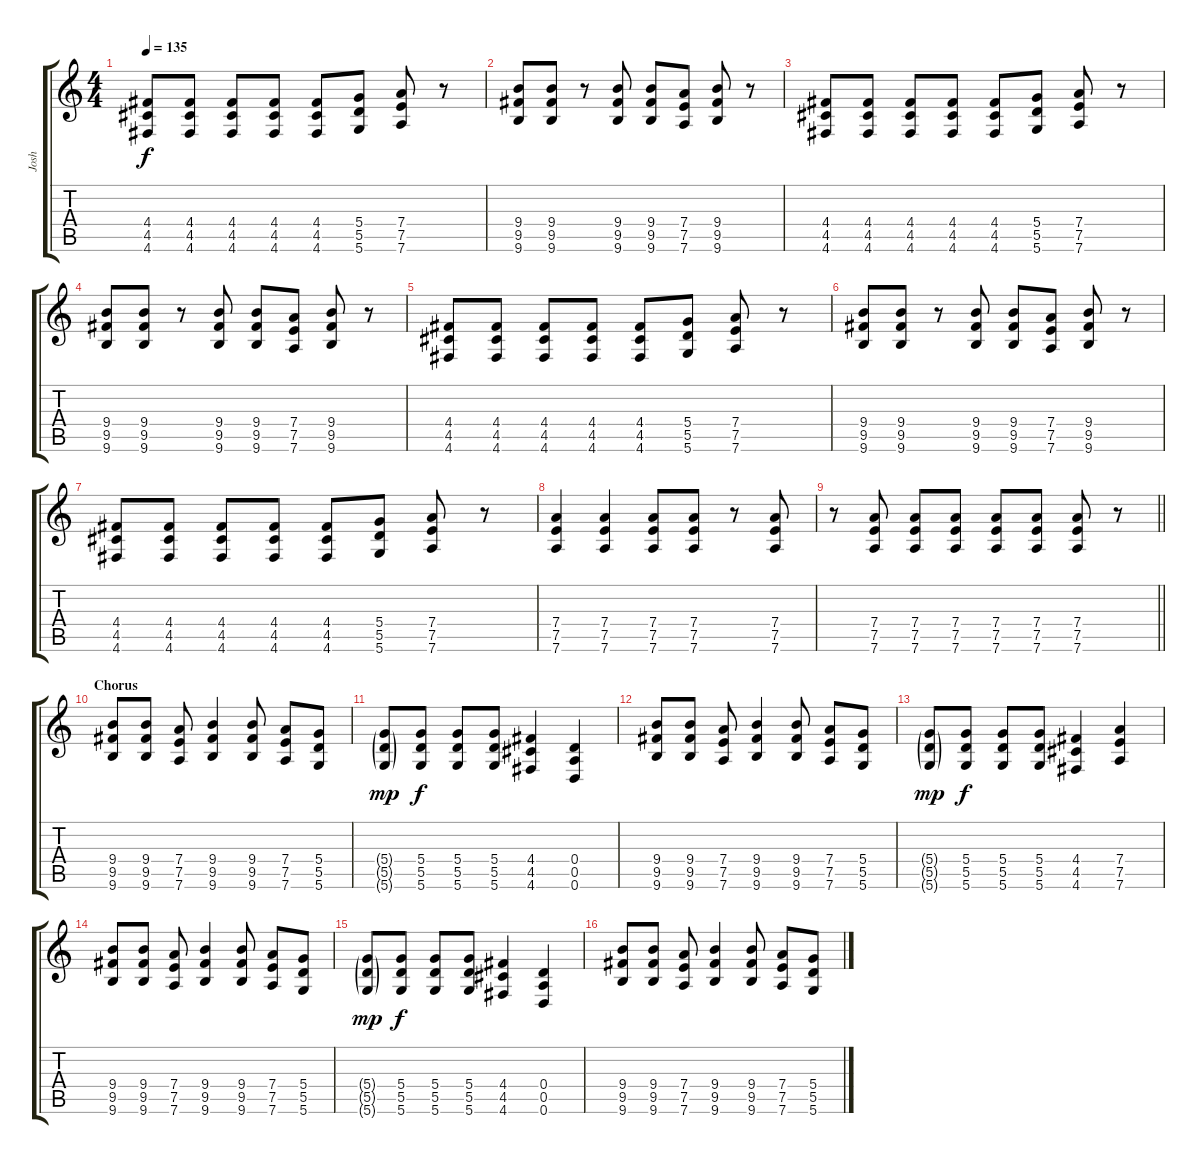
\track ("Josh" "Josh") {instrument overdrivenguitar}
\staff {score tabs}
\tuning (E4 B3 G3 D3 A2 D2) {hide}
\ts (4 4)
\tempo 135
\clef g2
\ks c
(4.4 4.5 4.6).8{dy f} (4.4 4.5 4.6).8 (4.4 4.5 4.6).8 (4.4 4.5 4.6).8 (4.4 4.5 4.6).8 (5.4 5.5 5.6).8 (7.4 7.5 7.6).8 r.8 |
(9.4 9.5 9.6).8 (9.4 9.5 9.6).8 r.8 (9.4 9.5 9.6).8 (9.4 9.5 9.6).8 (7.4 7.5 7.6).8 (9.4 9.5 9.6).8 r.8 |
(4.4 4.5 4.6).8 (4.4 4.5 4.6).8 (4.4 4.5 4.6).8 (4.4 4.5 4.6).8 (4.4 4.5 4.6).8 (5.4 5.5 5.6).8 (7.4 7.5 7.6).8 r.8 |
(9.4 9.5 9.6).8 (9.4 9.5 9.6).8 r.8 (9.4 9.5 9.6).8 (9.4 9.5 9.6).8 (7.4 7.5 7.6).8 (9.4 9.5 9.6).8 r.8 |
(4.4 4.5 4.6).8 (4.4 4.5 4.6).8 (4.4 4.5 4.6).8 (4.4 4.5 4.6).8 (4.4 4.5 4.6).8 (5.4 5.5 5.6).8 (7.4 7.5 7.6).8 r.8 |
(9.4 9.5 9.6).8 (9.4 9.5 9.6).8 r.8 (9.4 9.5 9.6).8 (9.4 9.5 9.6).8 (7.4 7.5 7.6).8 (9.4 9.5 9.6).8 r.8 |
(4.4 4.5 4.6).8 (4.4 4.5 4.6).8 (4.4 4.5 4.6).8 (4.4 4.5 4.6).8 (4.4 4.5 4.6).8 (5.4 5.5 5.6).8 (7.4 7.5 7.6).8 r.8 |
(7.4 7.5 7.6).4 (7.4 7.5 7.6).4 (7.4 7.5 7.6).8 (7.4 7.5 7.6).8 r.8 (7.4 7.5 7.6).8 |
\barLineRight lightlight
r.8 (7.4 7.5 7.6).8 (7.4 7.5 7.6).8 (7.4 7.5 7.6).8 (7.4 7.5 7.6).8 (7.4 7.5 7.6).8 (7.4 7.5 7.6).8 r.8 |
\section ("" "Chorus")
(9.4 9.5 9.6).8 (9.4 9.5 9.6).8 (7.4 7.5 7.6).8 (9.4 9.5 9.6).4 (9.4 9.5 9.6).8 (7.4 7.5 7.6).8 (5.4 5.5 5.6).8 |
(5.4{g} 5.5{g} 5.6{g}).8{dy mp} (5.4 5.5 5.6).8{dy f} (5.4 5.5 5.6).8 (5.4 5.5 5.6).8 (4.4 4.5 4.6).4 (0.4 0.5 0.6).4 |
(9.4 9.5 9.6).8 (9.4 9.5 9.6).8 (7.4 7.5 7.6).8 (9.4 9.5 9.6).4 (9.4 9.5 9.6).8 (7.4 7.5 7.6).8 (5.4 5.5 5.6).8 |
(5.4{g} 5.5{g} 5.6{g}).8{dy mp} (5.4 5.5 5.6).8{dy f} (5.4 5.5 5.6).8 (5.4 5.5 5.6).8 (4.4 4.5 4.6).4 (7.4 7.5 7.6).4 |
(9.4 9.5 9.6).8 (9.4 9.5 9.6).8 (7.4 7.5 7.6).8 (9.4 9.5 9.6).4 (9.4 9.5 9.6).8 (7.4 7.5 7.6).8 (5.4 5.5 5.6).8 |
(5.4{g} 5.5{g} 5.6{g}).8{dy mp} (5.4 5.5 5.6).8{dy f} (5.4 5.5 5.6).8 (5.4 5.5 5.6).8 (4.4 4.5 4.6).4 (0.4 0.5 0.6).4 |
(9.4 9.5 9.6).8 (9.4 9.5 9.6).8 (7.4 7.5 7.6).8 (9.4 9.5 9.6).4 (9.4 9.5 9.6).8 (7.4 7.5 7.6).8 (5.4 5.5 5.6).8
